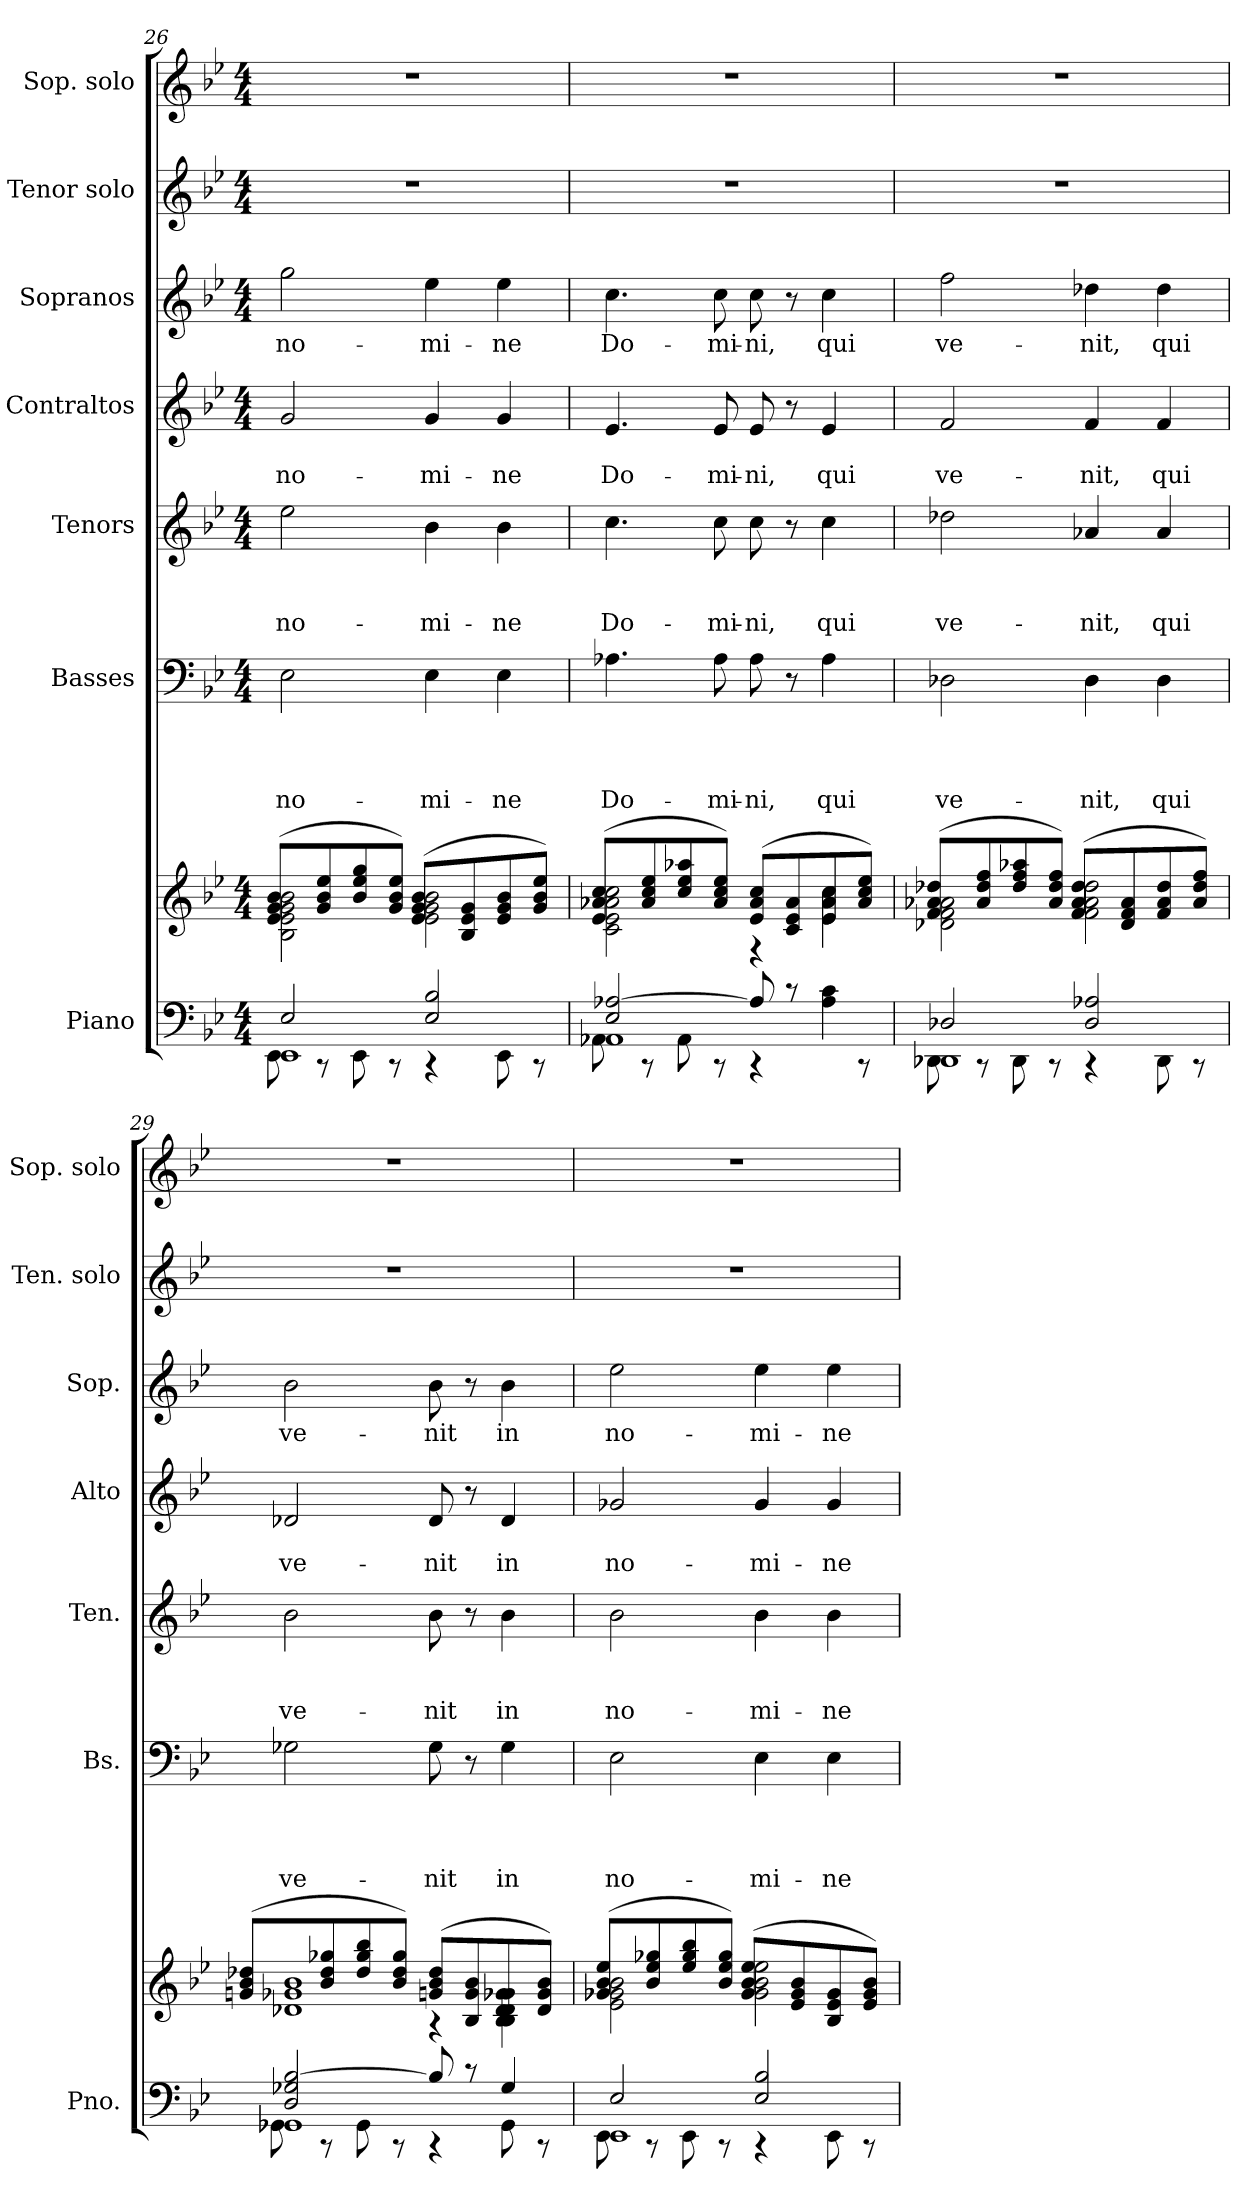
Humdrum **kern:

**kern	**kern	**kern	**text	**text	**text	**text	**kern	**text	**text	**text	**kern	**text	**text	**kern	**text	**kern	**kern
*part7	*part7	*part6	*part6	*part6	*part6	*part6	*part5	*part5	*part5	*part5	*part4	*part4	*part4	*part3	*part3	*part2	*part1
*staff8	*staff7	*staff6	*staff6	*staff6	*staff6	*staff6	*staff5	*staff5	*staff5	*staff5	*staff4	*staff4	*staff4	*staff3	*staff3	*staff2	*staff1
*I"Piano	*	*I"Basses	*	*	*	*	*I"Tenors	*	*	*	*I"Contraltos	*	*	*I"Sopranos	*	*I"Tenor solo	*I"Sop. solo
*I'Pno.	*	*I'Bs.	*	*	*	*	*I'Ten.	*	*	*	*I'Alto	*	*	*I'Sop.	*	*I'Ten. solo	*I'Sop. solo
*clefF4	*clefG2	*clefF4	*	*	*	*	*clefG2	*	*	*	*clefG2	*	*	*clefG2	*	*clefG2	*clefG2
*	*	*	*	*	*	*	*ITrd7c12	*	*	*	*	*	*	*	*	*ITrd7c12	*
*k[b-e-]	*k[b-e-]	*k[b-e-]	*	*	*	*	*k[b-e-]	*	*	*	*k[b-e-]	*	*	*k[b-e-]	*	*k[b-e-]	*k[b-e-]
*B-:	*B-:	*B-:	*	*	*	*	*B-:	*	*	*	*B-:	*	*	*B-:	*	*B-:	*B-:
*M4/4	*M4/4	*M4/4	*	*	*	*	*M4/4	*	*	*	*M4/4	*	*	*M4/4	*	*M4/4	*M4/4
=26	=26	=26	=26	=26	=26	=26	=26	=26	=26	=26	=26	=26	=26	=26	=26	=26	=26
*^	*^	*	*	*	*	*	*	*	*	*	*	*	*	*	*	*	*
*	*^	*	*^	*	*	*	*	*	*	*	*	*	*	*	*	*	*	*	*
!	!	!	!	!	!	!	!	!	!	!LO:LY:b	!	!	!	!LO:LY:b	!	!	!LO:LY:b	!	!LO:LY:b	!	!
2E-/	1EE-	8EE-\	1ryy	2B-\ 2e-\ 2g\ 2b-\	(>8e-/ 8g/ 8b-/L	2E-\	.	.	.	no-	2e-\	.	.	no-	2g/	.	no-	2gg\	no-	1r	1r
.	.	8rCC	.	.	8g/ 8b-/ 8ee-/	.	.	.	.	.	.	.	.	.	.	.	.	.	.	.	.
.	.	8EE-\	.	.	8b-/ 8ee-/ 8gg/	.	.	.	.	.	.	.	.	.	.	.	.	.	.	.	.
.	.	8rCC	.	.	8g/ 8b-/ 8ee-/J)	.	.	.	.	.	.	.	.	.	.	.	.	.	.	.	.
!	!	!	!	!	!	!	!	!	!	!LO:LY:b	!	!	!	!LO:LY:b	!	!	!LO:LY:b	!	!LO:LY:b	!	!
2E-/ 2B-/	.	4rCC	.	2e-\ 2g\ 2b-\	(>8e-/ 8g/ 8b-/L	4E-\	.	.	.	-mi-	4B-\	.	.	-mi-	4g/	.	-mi-	4ee-\	-mi-	.	.
.	.	.	.	.	8B-/ 8e-/ 8g/	.	.	.	.	.	.	.	.	.	.	.	.	.	.	.	.
!	!	!	!	!	!	!	!	!	!	!LO:LY:b	!	!	!	!LO:LY:b	!	!	!LO:LY:b	!	!LO:LY:b	!	!
.	.	8EE-\	.	.	8e-/ 8g/ 8b-/	4E-\	.	.	.	-ne	4B-\	.	.	-ne	4g/	.	-ne	4ee-\	-ne	.	.
.	.	8rCC	.	.	8g/ 8b-/ 8ee-/J)	.	.	.	.	.	.	.	.	.	.	.	.	.	.	.	.
=27	=27	=27	=27	=27	=27	=27	=27	=27	=27	=27	=27	=27	=27	=27	=27	=27	=27	=27	=27	=27	=27
!	!	!	!	!	!	!	!	!	!	!LO:LY:b	!	!	!	!LO:LY:b	!	!	!LO:LY:b	!	!LO:LY:b	!	!
2E-/ [>2A-X/	1AA-X	8AA-X\	1ryy	2c\ 2e-\ 2a-X\ 2cc\	(>8e-/ 8a-X/ 8cc/L	4.A-X\	.	.	.	Do-	4.c\	.	.	Do-	4.e-/	.	Do-	4.cc\	Do-	1r	1r
.	.	8rCC	.	.	8a-/ 8cc/ 8ee-/	.	.	.	.	.	.	.	.	.	.	.	.	.	.	.	.
.	.	8AA-\	.	.	8cc/ 8ee-/ 8aa-X/	.	.	.	.	.	.	.	.	.	.	.	.	.	.	.	.
!	!	!	!	!	!	!	!	!	!	!LO:LY:b	!	!	!	!LO:LY:b	!	!	!LO:LY:b	!	!LO:LY:b	!	!
.	.	8rCC	.	.	8a-/ 8cc/ 8ee-/J)	8A-\	.	.	.	-mi-	8c\	.	.	-mi-	8e-/	.	-mi-	8cc\	-mi-	.	.
!	!	!	!	!	!	!	!	!	!	!LO:LY:b	!	!	!	!LO:LY:b	!	!	!LO:LY:b	!	!LO:LY:b	!	!
8A-/]	.	4rCC	.	4rF	(>8e-/ 8a-/ 8cc/L	8A-\	.	.	.	-ni,	8c\	.	.	-ni,	8e-/	.	-ni,	8cc\	-ni,	.	.
8rc	.	.	.	.	8c/ 8e-/ 8a-/	8r	.	.	.	.	8r	.	.	.	8r	.	.	8r	.	.	.
!	!	!	!	!	!	!	!	!	!	!LO:LY:b	!	!	!	!LO:LY:b	!	!	!LO:LY:b	!	!LO:LY:b	!	!
4A-\ 4c\	.	8ryy	.	4e-\ 4a-\ 4cc\	8e-/ 8a-/ 8cc/	4A-\	.	.	.	qui	4c\	.	.	qui	4e-/	.	qui	4cc\	qui	.	.
.	.	8rCC	.	.	8a-/ 8cc/ 8ee-/J)	.	.	.	.	.	.	.	.	.	.	.	.	.	.	.	.
!!LO:PB:g=z
=28	=28	=28	=28	=28	=28	=28	=28	=28	=28	=28	=28	=28	=28	=28	=28	=28	=28	=28	=28	=28	=28
!	!	!	!	!	!	!	!	!	!	!LO:LY:b	!	!	!	!LO:LY:b	!	!	!LO:LY:b	!	!LO:LY:b	!	!
2D-X/	1DD-X	8DD-X\	1ryy	2d-X\ 2f\ 2a-X\	(>8f/ 8a-X/ 8dd-X/L	2D-X\	.	.	.	ve-	2d-X\	.	.	ve-	2f/	.	ve-	2ff\	ve-	1r	1r
.	.	8rCC	.	.	8a-/ 8dd-/ 8ff/	.	.	.	.	.	.	.	.	.	.	.	.	.	.	.	.
.	.	8DD-\	.	.	8dd-/ 8ff/ 8aa-X/	.	.	.	.	.	.	.	.	.	.	.	.	.	.	.	.
.	.	8rCC	.	.	8a-/ 8dd-/ 8ff/J)	.	.	.	.	.	.	.	.	.	.	.	.	.	.	.	.
!	!	!	!	!	!	!	!	!	!	!LO:LY:b	!	!	!	!LO:LY:b	!	!	!LO:LY:b	!	!LO:LY:b	!	!
2D-/ 2A-X/	.	4rCC	.	2f\ 2a-\ 2dd-i\	(>8f/ 8a-/ 8dd-/L	4D-\	.	.	.	-nit,	4A-X/	.	.	-nit,	4f/	.	-nit,	4dd-X\	-nit,	.	.
.	.	.	.	.	8d-i/ 8f/ 8a-/	.	.	.	.	.	.	.	.	.	.	.	.	.	.	.	.
!	!	!	!	!	!	!	!	!	!	!LO:LY:b	!	!	!	!LO:LY:b	!	!	!LO:LY:b	!	!LO:LY:b	!	!
.	.	8DD-\	.	.	8f/ 8a-/ 8dd-/	4D-\	.	.	.	qui	4A-/	.	.	qui	4f/	.	qui	4dd-\	qui	.	.
.	.	8rCC	.	.	8a-/ 8dd-/ 8ff/J)	.	.	.	.	.	.	.	.	.	.	.	.	.	.	.	.
=29	=29	=29	=29	=29	=29	=29	=29	=29	=29	=29	=29	=29	=29	=29	=29	=29	=29	=29	=29	=29	=29
!	!	!	!	!	!	!	!	!	!	!LO:LY:b	!	!	!	!LO:LY:b	!	!	!LO:LY:b	!	!LO:LY:b	!	!
2D/ 2G-X/ [>2B-/	1GG-X	8GG-X\	2ryy	1d-X 1g-X 1b-	(>8g/ 8b-/ 8dd-X/L	2G-X\	.	.	.	ve-	2B-\	.	.	ve-	2d-X/	.	ve-	2b-\	ve-	1r	1r
.	.	8rCC	.	.	8b-/ 8dd-/ 8gg-X/	.	.	.	.	.	.	.	.	.	.	.	.	.	.	.	.
.	.	8GG-\	.	.	8dd-/ 8gg-/ 8bb-/	.	.	.	.	.	.	.	.	.	.	.	.	.	.	.	.
.	.	8rCC	.	.	8b-/ 8dd-/ 8gg-/J)	.	.	.	.	.	.	.	.	.	.	.	.	.	.	.	.
!	!	!	!	!	!	!	!	!	!	!LO:LY:b	!	!	!	!LO:LY:b	!	!	!LO:LY:b	!	!LO:LY:b	!	!
8B-/]	.	4rCC	4rA	.	(>8gn/ 8b-/ 8dd-/L	8G-\	.	.	.	-nit	8B-\	.	.	-nit	8d-/	.	-nit	8b-\	-nit	.	.
8rc	.	.	.	.	8B-/ 8g/ 8b-/	8r	.	.	.	.	8r	.	.	.	8r	.	.	8r	.	.	.
!	!	!	!	!	!	!	!	!	!	!LO:LY:b	!	!	!	!LO:LY:b	!	!	!LO:LY:b	!	!LO:LY:b	!	!
4G-/	.	8GG-\	4B-\ 4d-i\ 4g-X\	.	8B-/ 8d-i/ 8g-X/	4G-\	.	.	.	in	4B-\	.	.	in	4d-/	.	in	4b-\	in	.	.
.	.	8rCC	.	.	8d-/ 8g-/ 8b-/J)	.	.	.	.	.	.	.	.	.	.	.	.	.	.	.	.
=30	=30	=30	=30	=30	=30	=30	=30	=30	=30	=30	=30	=30	=30	=30	=30	=30	=30	=30	=30	=30	=30
!	!	!	!	!	!	!	!	!	!	!LO:LY:b	!	!	!	!LO:LY:b	!	!	!LO:LY:b	!	!LO:LY:b	!	!
2E-/	1EE-	8EE-\	1ryy	2e-\ 2g-X\ 2b-\	(>8g-X/ 8b-/ 8ee-/L	2E-\	.	.	.	no-	2B-\	.	.	no-	2g-X/	.	no-	2ee-\	no-	1r	1r
.	.	8rCC	.	.	8b-/ 8ee-/ 8gg-X/	.	.	.	.	.	.	.	.	.	.	.	.	.	.	.	.
.	.	8EE-\	.	.	8ee-/ 8gg-/ 8bb-/	.	.	.	.	.	.	.	.	.	.	.	.	.	.	.	.
.	.	8rCC	.	.	8b-/ 8ee-/ 8gg-/J)	.	.	.	.	.	.	.	.	.	.	.	.	.	.	.	.
!	!	!	!	!	!	!	!	!	!	!LO:LY:b	!	!	!	!LO:LY:b	!	!	!LO:LY:b	!	!LO:LY:b	!	!
2E-/ 2B-/	.	4rCC	.	2g-\ 2b-\ 2ee-\	(>8g-/ 8b-/ 8ee-/L	4E-\	.	.	.	-mi-	4B-\	.	.	-mi-	4g-/	.	-mi-	4ee-\	-mi-	.	.
.	.	.	.	.	8e-/ 8g-/ 8b-/	.	.	.	.	.	.	.	.	.	.	.	.	.	.	.	.
!	!	!	!	!	!	!	!	!	!	!LO:LY:b	!	!	!	!LO:LY:b	!	!	!LO:LY:b	!	!LO:LY:b	!	!
.	.	8EE-\	.	.	8B-/ 8e-/ 8g-/	4E-\	.	.	.	-ne	4B-\	.	.	-ne	4g-/	.	-ne	4ee-\	-ne	.	.
.	.	8rCC	.	.	8e-/ 8g-/ 8b-/J)	.	.	.	.	.	.	.	.	.	.	.	.	.	.	.	.
*v	*v	*v	*	*	*	*	*	*	*	*	*	*	*	*	*	*	*	*	*	*	*
*	*v	*v	*v	*	*	*	*	*	*	*	*	*	*	*	*	*	*	*	*
=	=	=	=	=	=	=	=	=	=	=	=	=	=	=	=	=	=
*-	*-	*-	*-	*-	*-	*-	*-	*-	*-	*-	*-	*-	*-	*-	*-	*-	*-
